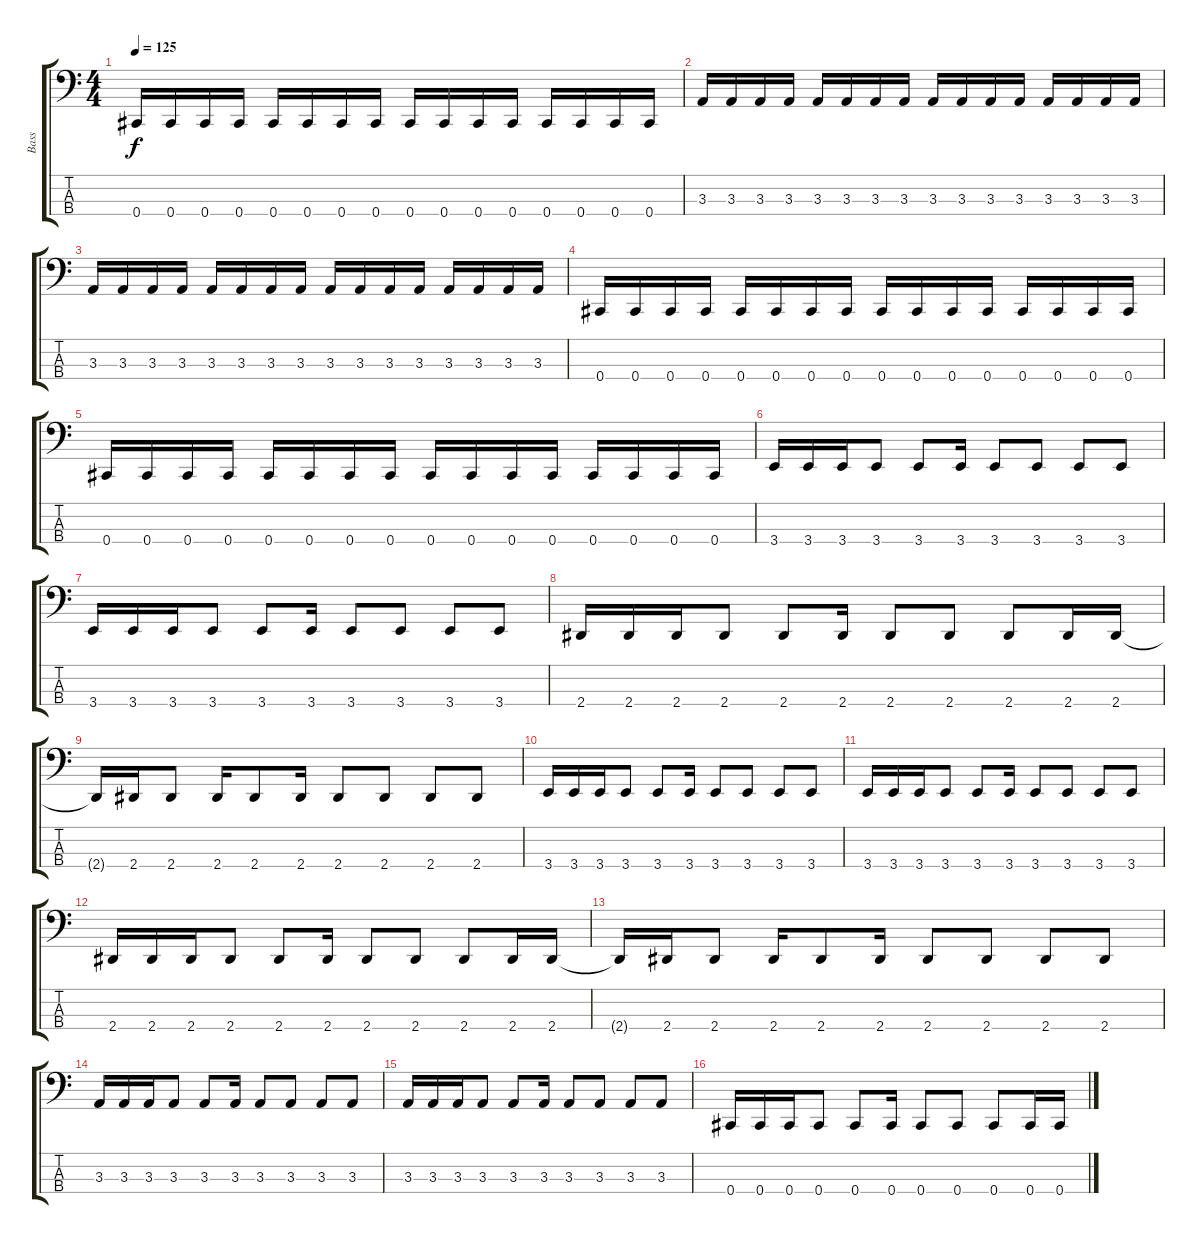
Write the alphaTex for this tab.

\track ("Bass" "Bass") {instrument electricbasspick}
\staff {score tabs}
\tuning (E2 B1 Gb1 Db1) {hide}
\ts (4 4)
\tempo 125
\clef f4
\ks c
0.4.16{dy f} 0.4.16 0.4.16 0.4.16 0.4.16 0.4.16 0.4.16 0.4.16 0.4.16 0.4.16 0.4.16 0.4.16 0.4.16 0.4.16 0.4.16 0.4.16 |
3.3.16 3.3.16 3.3.16 3.3.16 3.3.16 3.3.16 3.3.16 3.3.16 3.3.16 3.3.16 3.3.16 3.3.16 3.3.16 3.3.16 3.3.16 3.3.16 |
3.3.16 3.3.16 3.3.16 3.3.16 3.3.16 3.3.16 3.3.16 3.3.16 3.3.16 3.3.16 3.3.16 3.3.16 3.3.16 3.3.16 3.3.16 3.3.16 |
0.4.16 0.4.16 0.4.16 0.4.16 0.4.16 0.4.16 0.4.16 0.4.16 0.4.16 0.4.16 0.4.16 0.4.16 0.4.16 0.4.16 0.4.16 0.4.16 |
0.4.16 0.4.16 0.4.16 0.4.16 0.4.16 0.4.16 0.4.16 0.4.16 0.4.16 0.4.16 0.4.16 0.4.16 0.4.16 0.4.16 0.4.16 0.4.16 |
3.4.16 3.4.16 3.4.16 3.4.8 3.4.8 3.4.16 3.4.8 3.4.8 3.4.8 3.4.8 |
3.4.16 3.4.16 3.4.16 3.4.8 3.4.8 3.4.16 3.4.8 3.4.8 3.4.8 3.4.8 |
2.4.16 2.4.16 2.4.16 2.4.8 2.4.8 2.4.16 2.4.8 2.4.8 2.4.8 2.4.16 2.4.16 |
2.4{t}.16 2.4.16 2.4.8 2.4.16 2.4.8 2.4.16 2.4.8 2.4.8 2.4.8 2.4.8 |
3.4.16 3.4.16 3.4.16 3.4.8 3.4.8 3.4.16 3.4.8 3.4.8 3.4.8 3.4.8 |
3.4.16 3.4.16 3.4.16 3.4.8 3.4.8 3.4.16 3.4.8 3.4.8 3.4.8 3.4.8 |
2.4.16 2.4.16 2.4.16 2.4.8 2.4.8 2.4.16 2.4.8 2.4.8 2.4.8 2.4.16 2.4.16 |
2.4{t}.16 2.4.16 2.4.8 2.4.16 2.4.8 2.4.16 2.4.8 2.4.8 2.4.8 2.4.8 |
3.3.16 3.3.16 3.3.16 3.3.8 3.3.8 3.3.16 3.3.8 3.3.8 3.3.8 3.3.8 |
3.3.16 3.3.16 3.3.16 3.3.8 3.3.8 3.3.16 3.3.8 3.3.8 3.3.8 3.3.8 |
0.4.16 0.4.16 0.4.16 0.4.8 0.4.8 0.4.16 0.4.8 0.4.8 0.4.8 0.4.16 0.4.16
